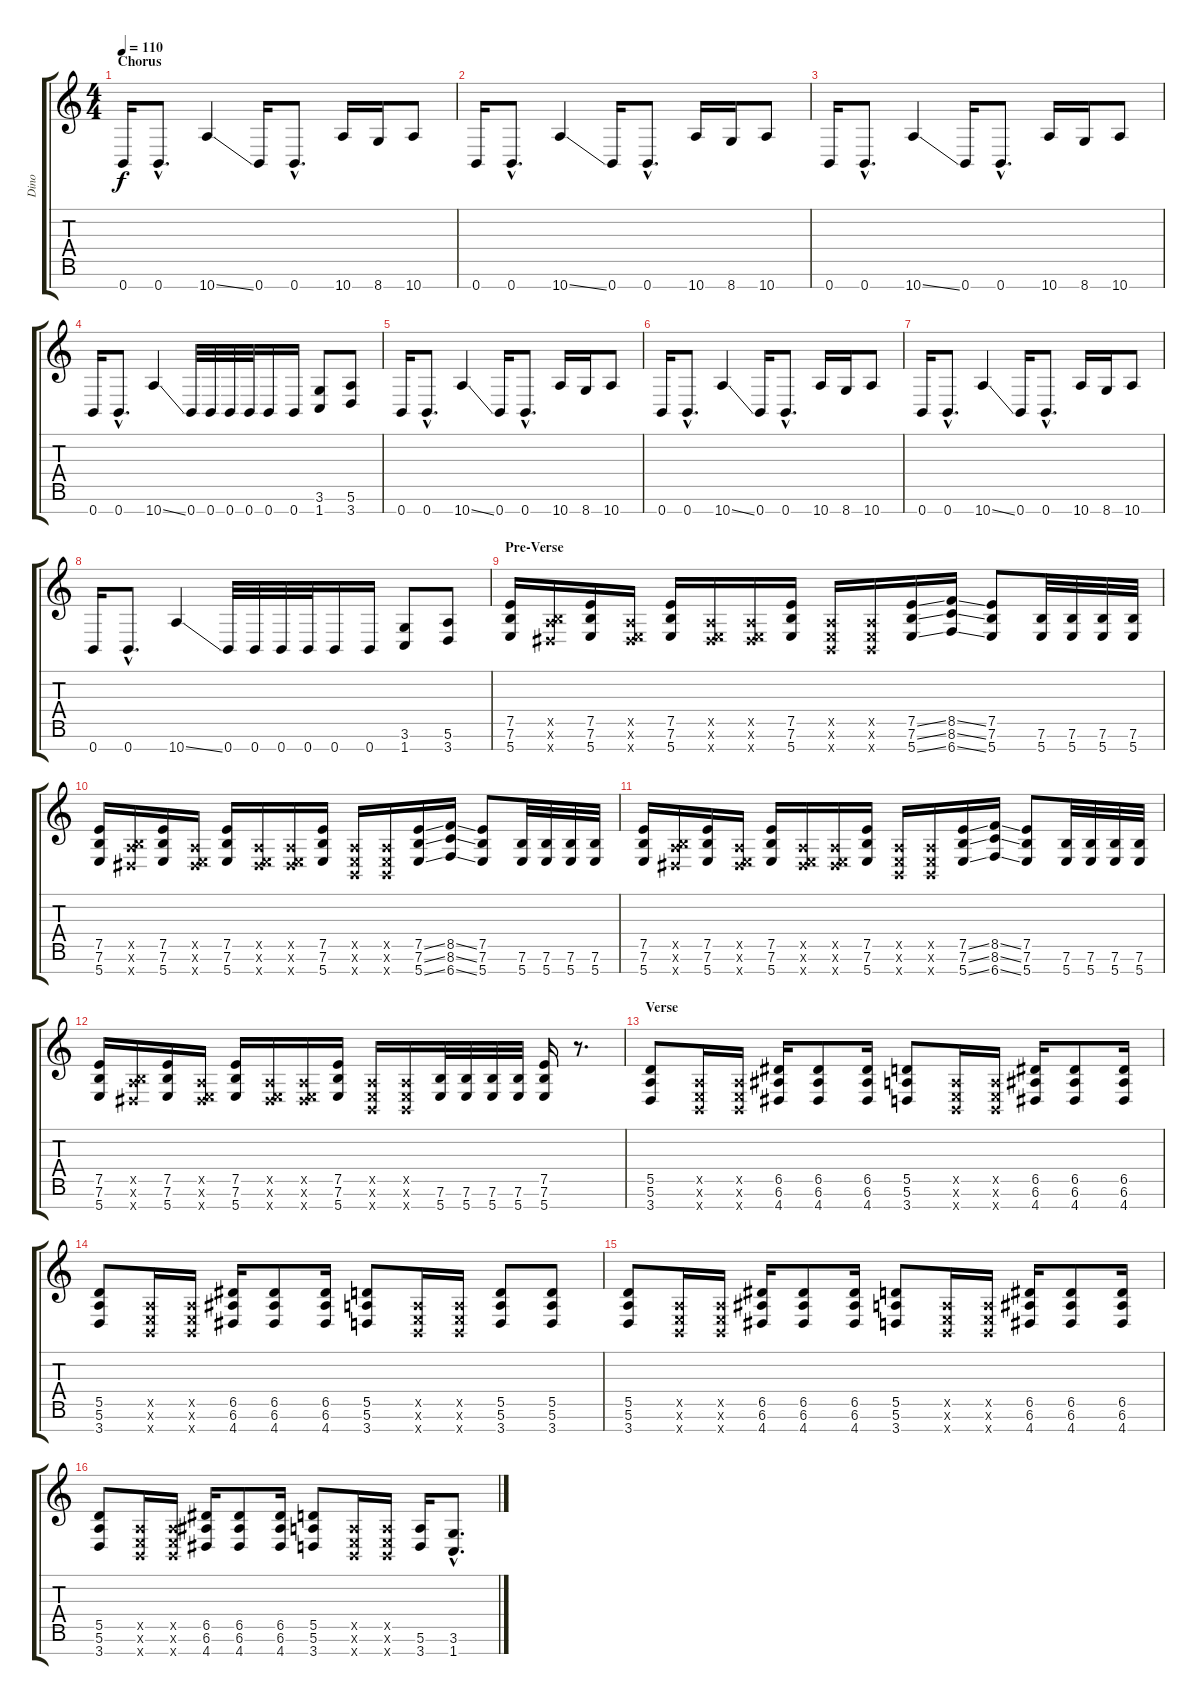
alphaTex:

\track ("Dino" "Dino") {instrument distortionguitar}
\staff {score tabs}
\tuning (E4 B3 G3 D3 A2 E2 B1) {hide}
\ts (4 4)
\section ("" "Chorus")
\tempo 110
\clef g2
\ks c
0.7.16{dy f} 0.7{hac}.8{d} 10.7{ss}.4 0.7.16 0.7{hac}.8{d} 10.7.16 8.7.16 10.7.8 |
0.7.16 0.7{hac}.8{d} 10.7{ss}.4 0.7.16 0.7{hac}.8{d} 10.7.16 8.7.16 10.7.8 |
0.7.16 0.7{hac}.8{d} 10.7{ss}.4 0.7.16 0.7{hac}.8{d} 10.7.16 8.7.16 10.7.8 |
0.7.16 0.7{hac}.8{d} 10.7{ss}.4 0.7.32 0.7.32 0.7.32 0.7.32 0.7.16 0.7.16 (3.6 1.7).8 (5.6 3.7).8 |
0.7.16 0.7{hac}.8{d} 10.7{ss}.4 0.7.16 0.7{hac}.8{d} 10.7.16 8.7.16 10.7.8 |
0.7.16 0.7{hac}.8{d} 10.7{ss}.4 0.7.16 0.7{hac}.8{d} 10.7.16 8.7.16 10.7.8 |
0.7.16 0.7{hac}.8{d} 10.7{ss}.4 0.7.16 0.7{hac}.8{d} 10.7.16 8.7.16 10.7.8 |
0.7.16 0.7{hac}.8{d} 10.7{ss}.4 0.7.32 0.7.32 0.7.32 0.7.32 0.7.16 0.7.16 (3.6 1.7).8 (5.6 3.7).8 |
\section ("" "Pre-Verse")
(7.5 7.6 5.7).16 (0.5{x} 7.6{x} 4.7{x}).16 (7.5 7.6 5.7).16 (0.5{x} 0.6{x} 4.7{x}).16 (7.5 7.6 5.7).16 (0.5{x} 0.6{x} 4.7{x}).16 (0.5{x} 0.6{x} 4.7{x}).16 (7.5 7.6 5.7).16 (0.5{x} 0.6{x} 0.7{x}).16 (0.5{x} 0.6{x} 0.7{x}).16 (7.5{ss} 7.6{ss} 5.7{ss}).16 (8.5{ss} 8.6{ss} 6.7{ss}).16 (7.5 7.6 5.7).8 (7.6 5.7).32 (7.6 5.7).32 (7.6 5.7).32 (7.6 5.7).32 |
(7.5 7.6 5.7).16 (0.5{x} 7.6{x} 4.7{x}).16 (7.5 7.6 5.7).16 (0.5{x} 0.6{x} 4.7{x}).16 (7.5 7.6 5.7).16 (0.5{x} 0.6{x} 4.7{x}).16 (0.5{x} 0.6{x} 4.7{x}).16 (7.5 7.6 5.7).16 (0.5{x} 0.6{x} 0.7{x}).16 (0.5{x} 0.6{x} 0.7{x}).16 (7.5{ss} 7.6{ss} 5.7{ss}).16 (8.5{ss} 8.6{ss} 6.7{ss}).16 (7.5 7.6 5.7).8 (7.6 5.7).32 (7.6 5.7).32 (7.6 5.7).32 (7.6 5.7).32 |
(7.5 7.6 5.7).16 (0.5{x} 7.6{x} 4.7{x}).16 (7.5 7.6 5.7).16 (0.5{x} 0.6{x} 4.7{x}).16 (7.5 7.6 5.7).16 (0.5{x} 0.6{x} 4.7{x}).16 (0.5{x} 0.6{x} 4.7{x}).16 (7.5 7.6 5.7).16 (0.5{x} 0.6{x} 0.7{x}).16 (0.5{x} 0.6{x} 0.7{x}).16 (7.5{ss} 7.6{ss} 5.7{ss}).16 (8.5{ss} 8.6{ss} 6.7{ss}).16 (7.5 7.6 5.7).8 (7.6 5.7).32 (7.6 5.7).32 (7.6 5.7).32 (7.6 5.7).32 |
(7.5 7.6 5.7).16 (0.5{x} 7.6{x} 4.7{x}).16 (7.5 7.6 5.7).16 (0.5{x} 0.6{x} 4.7{x}).16 (7.5 7.6 5.7).16 (0.5{x} 0.6{x} 4.7{x}).16 (0.5{x} 0.6{x} 4.7{x}).16 (7.5 7.6 5.7).16 (0.5{x} 0.6{x} 0.7{x}).16 (0.5{x} 0.6{x} 0.7{x}).16 (7.6 5.7).32 (7.6 5.7).32 (7.6 5.7).32 (7.6 5.7).32 (7.5 7.6 5.7).16 r.8{d} |
\section ("" "Verse")
(5.5 5.6 3.7).8 (0.5{x} 0.6{x} 0.7{x}).16 (0.5{x} 0.6{x} 0.7{x}).16 (6.5 6.6 4.7).16 (6.5 6.6 4.7).8 (6.5 6.6 4.7).16 (5.5 5.6 3.7).8 (0.5{x} 0.6{x} 0.7{x}).16 (0.5{x} 0.6{x} 0.7{x}).16 (6.5 6.6 4.7).16 (6.5 6.6 4.7).8 (6.5 6.6 4.7).16 |
(5.5 5.6 3.7).8 (0.5{x} 0.6{x} 0.7{x}).16 (0.5{x} 0.6{x} 0.7{x}).16 (6.5 6.6 4.7).16 (6.5 6.6 4.7).8 (6.5 6.6 4.7).16 (5.5 5.6 3.7).8 (0.5{x} 0.6{x} 0.7{x}).16 (0.5{x} 0.6{x} 0.7{x}).16 (5.5 5.6 3.7).8 (5.5 5.6 3.7).8 |
(5.5 5.6 3.7).8 (0.5{x} 0.6{x} 0.7{x}).16 (0.5{x} 0.6{x} 0.7{x}).16 (6.5 6.6 4.7).16 (6.5 6.6 4.7).8 (6.5 6.6 4.7).16 (5.5 5.6 3.7).8 (0.5{x} 0.6{x} 0.7{x}).16 (0.5{x} 0.6{x} 0.7{x}).16 (6.5 6.6 4.7).16 (6.5 6.6 4.7).8 (6.5 6.6 4.7).16 |
(5.5 5.6 3.7).8 (0.5{x} 0.6{x} 0.7{x}).16 (0.5{x} 0.6{x} 0.7{x}).16 (6.5 6.6 4.7).16 (6.5 6.6 4.7).8 (6.5 6.6 4.7).16 (5.5 5.6 3.7).8 (0.5{x} 0.6{x} 0.7{x}).16 (0.5{x} 0.6{x} 0.7{x}).16 (5.6 3.7).16 (3.6{hac} 1.7{hac}).8{d}
